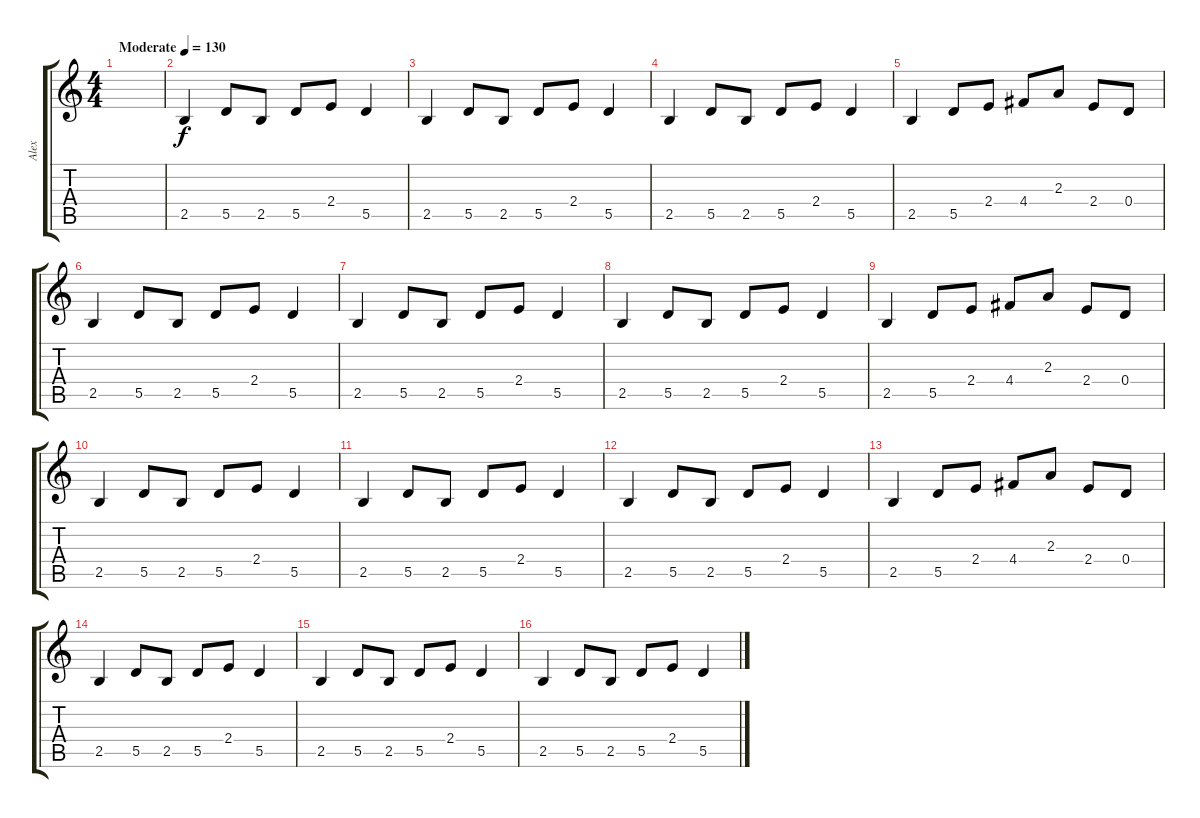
\track ("Alex" "Alex") {instrument overdrivenguitar}
\staff {score tabs}
\tuning (E4 B3 G3 D3 A2 E2) {hide}
\ts (4 4)
\tempo (130 "Moderate")
\clef g2
\ks c
|
2.5.4 5.5.8 2.5.8 5.5.8 2.4.8 5.5.4 |
2.5.4 5.5.8 2.5.8 5.5.8 2.4.8 5.5.4 |
2.5.4 5.5.8 2.5.8 5.5.8 2.4.8 5.5.4 |
2.5.4 5.5.8 2.4.8 4.4.8 2.3.8 2.4.8 0.4.8 |
2.5.4 5.5.8 2.5.8 5.5.8 2.4.8 5.5.4 |
2.5.4 5.5.8 2.5.8 5.5.8 2.4.8 5.5.4 |
2.5.4 5.5.8 2.5.8 5.5.8 2.4.8 5.5.4 |
2.5.4 5.5.8 2.4.8 4.4.8 2.3.8 2.4.8 0.4.8 |
2.5.4 5.5.8 2.5.8 5.5.8 2.4.8 5.5.4 |
2.5.4 5.5.8 2.5.8 5.5.8 2.4.8 5.5.4 |
2.5.4 5.5.8 2.5.8 5.5.8 2.4.8 5.5.4 |
2.5.4 5.5.8 2.4.8 4.4.8 2.3.8 2.4.8 0.4.8 |
2.5.4 5.5.8 2.5.8 5.5.8 2.4.8 5.5.4 |
2.5.4 5.5.8 2.5.8 5.5.8 2.4.8 5.5.4 |
2.5.4 5.5.8 2.5.8 5.5.8 2.4.8 5.5.4
